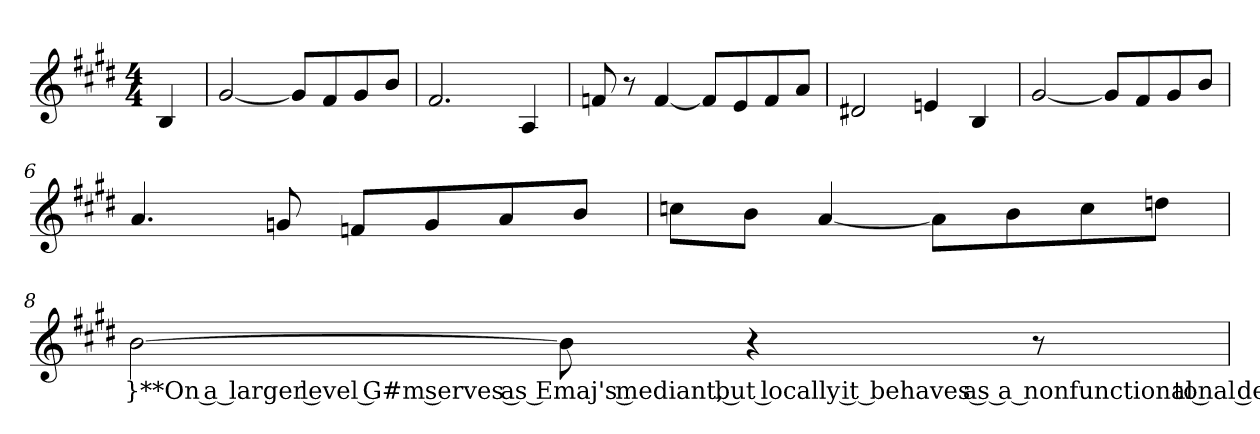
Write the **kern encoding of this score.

**kern	**text
*part1	*part1
*staff1	*staff1
*clefG2	*
*k[f#c#g#d#]	*
*E:	*
*M4/4	*
*MM102	*
=	=
4B	.
=1	=1
[2g#	.
8g#L]	.
8f#	.
8g#	.
8bJ	.
=2	=2
2.f#	.
4A	.
=3	=3
8fn	.
8r	.
[4f	.
8fL]	.
8e	.
8f	.
8aJ	.
=4	=4
2d#X	.
4en	.
4B	.
=5	=5
[2g#	.
8g#L]	.
8f#	.
8g#	.
8bJ	.
=6	=6
4.a	.
8gn	.
8fnL	.
8g	.
8a	.
8bJ	.
=7	=7
8ccnL	.
8bJ	.
[4a	.
8aL]	.
8b	.
8cc	.
8ddnJ	.
=8	=8
[2b	}**On a larger level G#m serves as Emaj's mediant, but locally it behaves as a nonfunctional tonal deflection-
8b]	.
4r	.
8r	.
=	=
*-	*-
